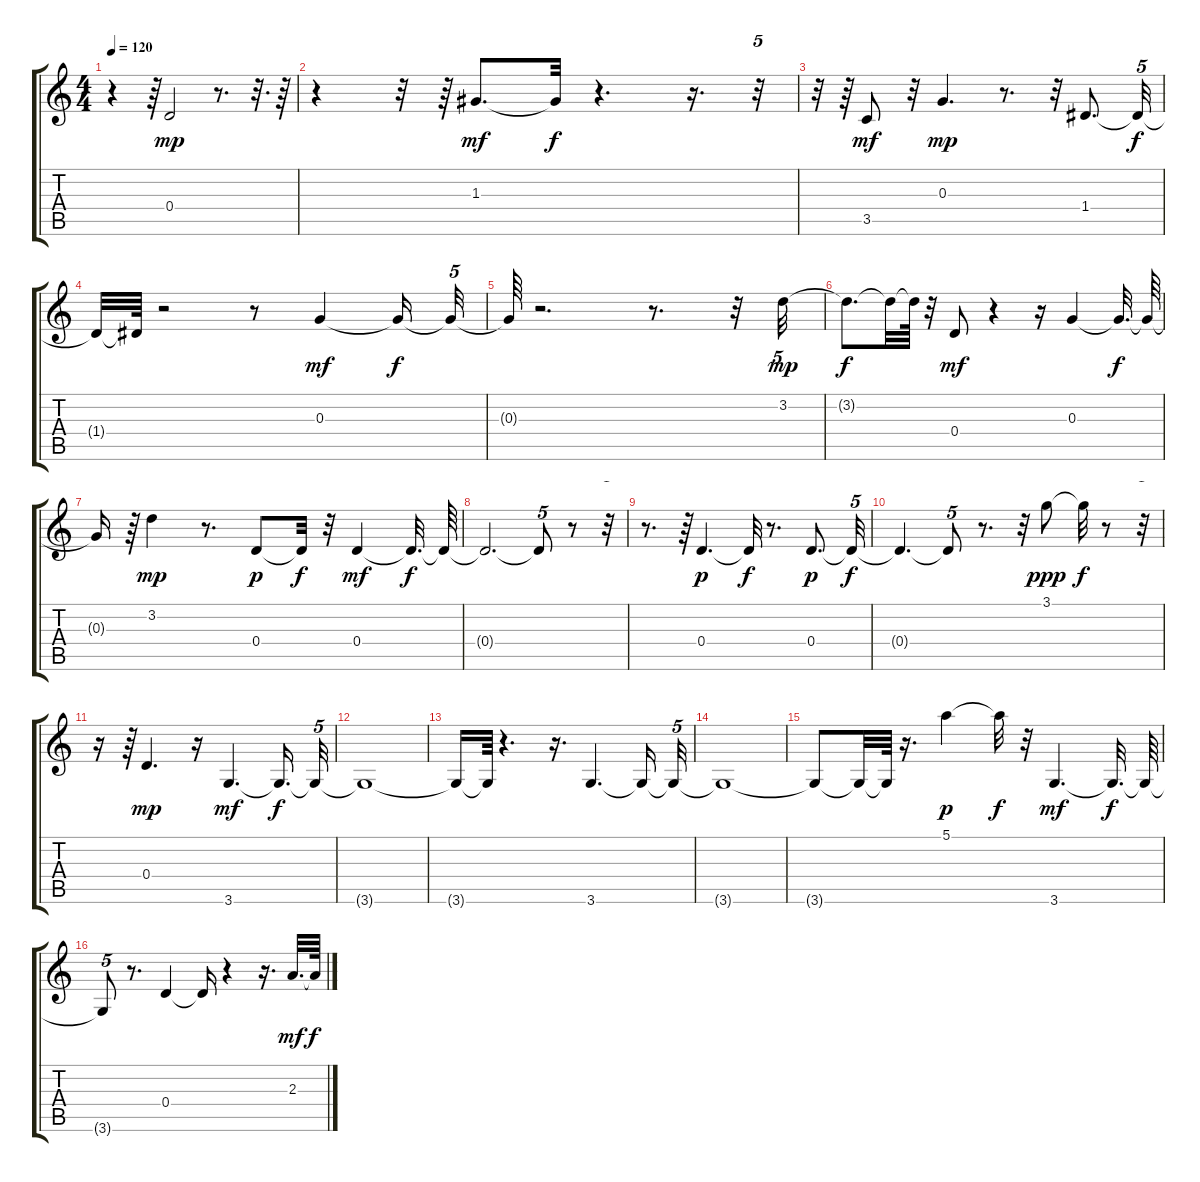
\track "" {instrument acousticguitarsteel}
\staff {score tabs}
\tuning (E4 B3 G3 D3 A2 E2) {hide}
\ts (4 4)
\tempo 120
\clef g2
\ks c
r.4{dy f} r.64 0.4.2{dy mp} r.8{d} r.32{d} r.64 |
r.4 r.32 r.64 1.3.8{d dy mf} 1.3{t}.32{dy f} r.4{d} r.16{d} r.32{tu (5 4)} |
r.32 r.64 3.5.8{dy mf} r.32 0.3.4{d dy mp} r.8{d} r.32 1.4.8{d} 1.4{t}.32{tu (5 4) dy f} |
1.4{t}.32 1.4{t}.64 r.2 r.8 0.3.4{dy mf} 0.3{t}.16{dy f} 0.3{t}.32{tu (5 4)} |
0.3{t}.64 r.2{d} r.8{d} r.32 3.2.32{tu (5 4) dy mp} |
3.2{t}.8{d dy f} 3.2{t}.32 3.2{t}.64 r.32 0.4.8{dy mf} r.4 r.16 0.3.4 0.3{t}.32{d dy f} 0.3{t}.64 |
0.3{t}.16 r.64 3.2.4{dy mp} r.8{d} 0.4.8{dy p} 0.4{t}.32{dy f} r.32 0.4.4{dy mf} 0.4{t}.32{d dy f} 0.4{t}.64 |
0.4{t}.2{d} 0.4{t}.8{tu (5 4)} r.8 r.32{tu (5 4)} |
r.8{d} r.64 0.4.4{d dy p} 0.4{t}.32{dy f} r.8{d} 0.4.8{d dy p} 0.4{t}.32{tu (5 4) dy f} |
0.4{t}.4{d} 0.4{t}.8{tu (5 4)} r.8{d} r.32 3.1.8{dy ppp} 3.1{t}.32{dy f} r.8 r.32{tu (5 4)} |
r.16 r.64 0.4.4{d dy mp} r.16 3.6.4{d dy mf} 3.6{t}.16{d dy f} 3.6{t}.32{tu (5 4)} |
3.6{t}.1 |
3.6{t}.16 3.6{t}.64 r.4{d} r.16{d} 3.6.4{d} 3.6{t}.16 3.6{t}.32{tu (5 4)} |
3.6{t}.1 |
3.6{t}.8 3.6{t}.32 3.6{t}.64 r.16{d} 5.1.4{dy p} 5.1{t}.32{dy f} r.32 3.6.4{d dy mf} 3.6{t}.32{d dy f} 3.6{t}.64 |
3.6{t}.8{tu (5 4)} r.8{d} 0.4.4 0.4{t}.16 r.4 r.16{d} 2.3.32{d dy mf} 2.3{t}.64{dy f}
